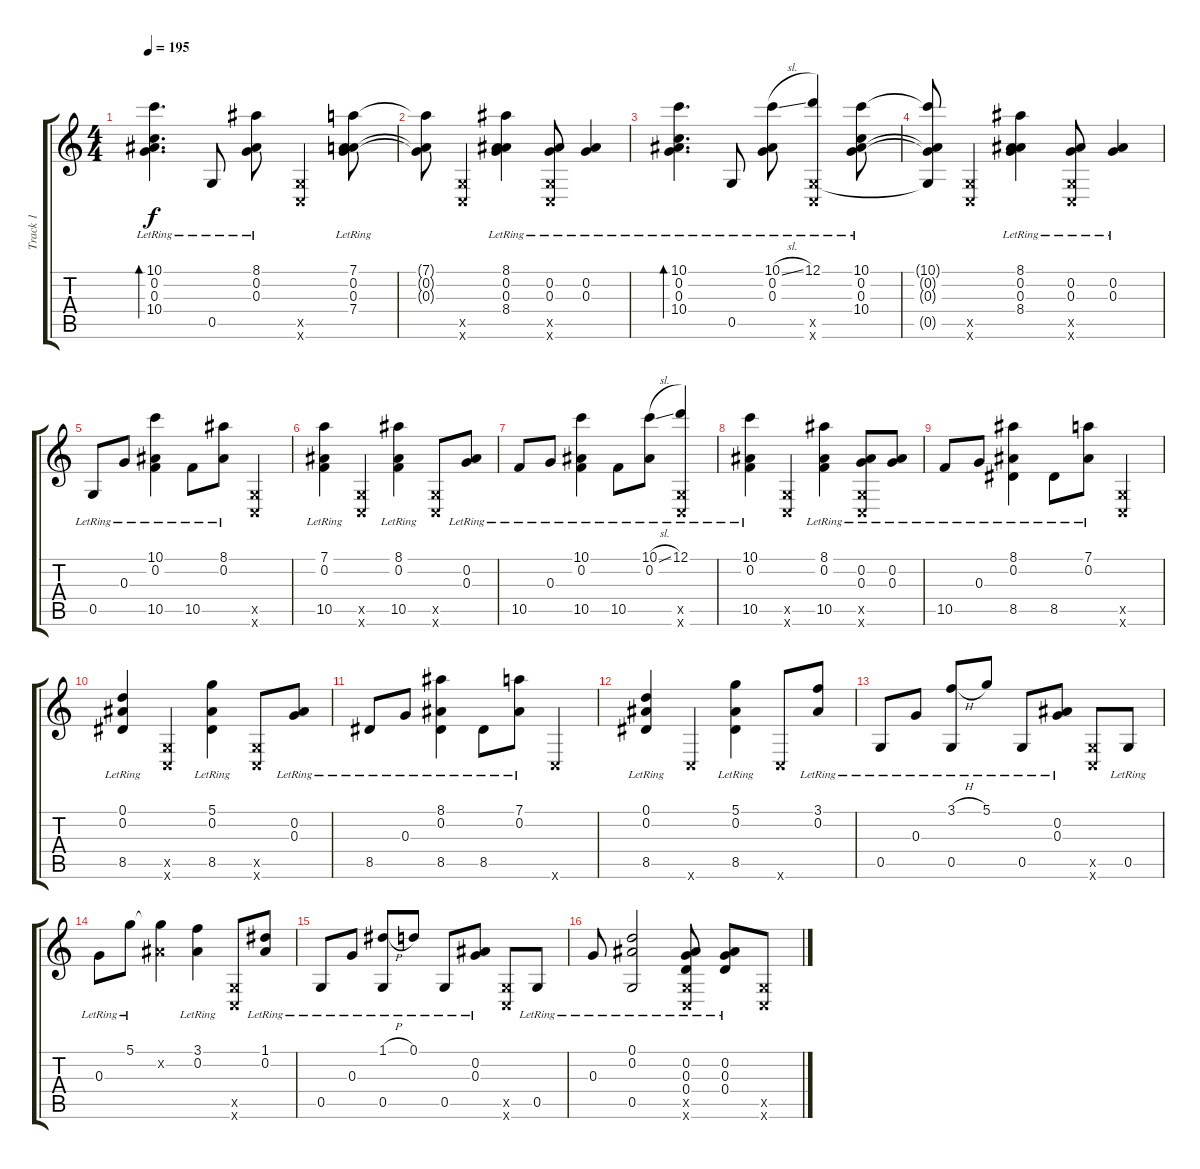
\track ("Track 1" "Track 1") {instrument acousticguitarsteel}
\staff {score tabs}
\tuning (D4 Bb3 G3 D3 G2 C2) {hide}
\ts (4 4)
\tempo 195
\clef g2
\ks c
(10.1{lr} 0.2{lr} 0.3{lr} 10.4{lr}).4{d bd 480 dy f} 0.5{lr}.8 (8.1{lr} 0.2{lr} 0.3{lr}).8 (0.5{x} 0.6{x}).4 (7.1{lr} 0.2{lr} 0.3{lr} 7.4{lr}).8 |
(7.1{t} 0.2{t} 0.3{t}).8 (0.5{x} 0.6{x}).4 (8.1{lr} 0.2{lr} 0.3{lr} 8.4{lr}).4 (0.2{lr} 0.3{lr} 0.5{x} 0.6{x}).8 (0.2{lr} 0.3{lr}).4 |
(10.1{lr} 0.2{lr} 0.3{lr} 10.4{lr}).4{d bd 480} 0.5{lr}.8 (10.1{sl lr} 0.2{lr} 0.3{lr}).8 (12.1{lr} 0.5{x} 0.6{x}).4 (10.1{lr} 0.2{lr} 0.3{lr} 10.4{lr}).8 |
(10.1{t} 0.2{t} 0.3{t} 0.5{t}).8 (0.5{x} 0.6{x}).4 (8.1{lr} 0.2{lr} 0.3{lr} 8.4{lr}).4 (0.2{lr} 0.3{lr} 0.5{x} 0.6{x}).8 (0.2{lr} 0.3{lr}).4 |
0.5{lr}.8 0.3{lr}.8 (10.1{lr} 0.2{lr} 10.5{lr}).4 10.5{lr}.8 (8.1{lr} 0.2{lr}).8 (0.5{x} 0.6{x}).4 |
(7.1{lr} 0.2{lr} 10.5{lr}).4 (0.5{x} 0.6{x}).4 (8.1{lr} 0.2{lr} 10.5{lr}).4 (0.5{x} 0.6{x}).8 (0.2{lr} 0.3{lr}).8 |
10.5{lr}.8 0.3{lr}.8 (10.1{lr} 0.2{lr} 10.5{lr}).4 10.5{lr}.8 (10.1{sl lr} 0.2{lr}).8 (12.1{lr} 0.5{x} 0.6{x}).4 |
(10.1{lr} 0.2{lr} 10.5{lr}).4 (0.5{x} 0.6{x}).4 (8.1{lr} 0.2{lr} 10.5{lr}).4 (0.2{lr} 0.3{lr} 0.5{x} 0.6{x}).8 (0.2{lr} 0.3{lr}).8 |
10.5{lr}.8 0.3{lr}.8 (8.1{lr} 0.2{lr} 8.5{lr}).4 8.5{lr}.8 (7.1{lr} 0.2{lr}).8 (0.5{x} 0.6{x}).4 |
(0.1{lr} 0.2{lr} 8.5{lr}).4 (0.5{x} 0.6{x}).4 (5.1{lr} 0.2{lr} 8.5{lr}).4 (0.5{x} 0.6{x}).8 (0.2{lr} 0.3{lr}).8 |
8.5{lr}.8 0.3{lr}.8 (8.1{lr} 0.2{lr} 8.5{lr}).4 8.5{lr}.8 (7.1{lr} 0.2{lr}).8 0.6{x}.4 |
(0.1{lr} 0.2{lr} 8.5{lr}).4 0.6{x}.4 (5.1{lr} 0.2{lr} 8.5{lr}).4 0.6{x}.8 (3.1{lr} 0.2{lr}).8 |
0.5{lr}.8 0.3{lr}.8 (3.1{h lr} 0.5{lr}).8 5.1{lr}.8 0.5{lr}.8 (0.2{lr} 0.3{lr}).8 (0.5{x} 0.6{x}).8 0.5{lr}.8 |
0.3{lr}.8 5.1{lr}.8 (5.1{t} 0.2{x}).4 (3.1{lr} 0.2{lr}).4 (0.5{x} 0.6{x}).8 (1.1{lr} 0.2{lr}).8 |
0.5{lr}.8 0.3{lr}.8 (1.1{h lr} 0.5{lr}).8 0.1{lr}.8 0.5{lr}.8 (0.2{lr} 0.3{lr}).8 (0.5{x} 0.6{x}).8 0.5{lr}.8 |
0.3{lr}.8 (0.1{lr} 0.2{lr} 0.5{lr}).2 (0.2{lr} 0.3{lr} 0.4{lr} 0.5{x} 0.6{x}).8 (0.2{lr} 0.3{lr} 0.4{lr}).8 (0.5{x} 0.6{x}).8
